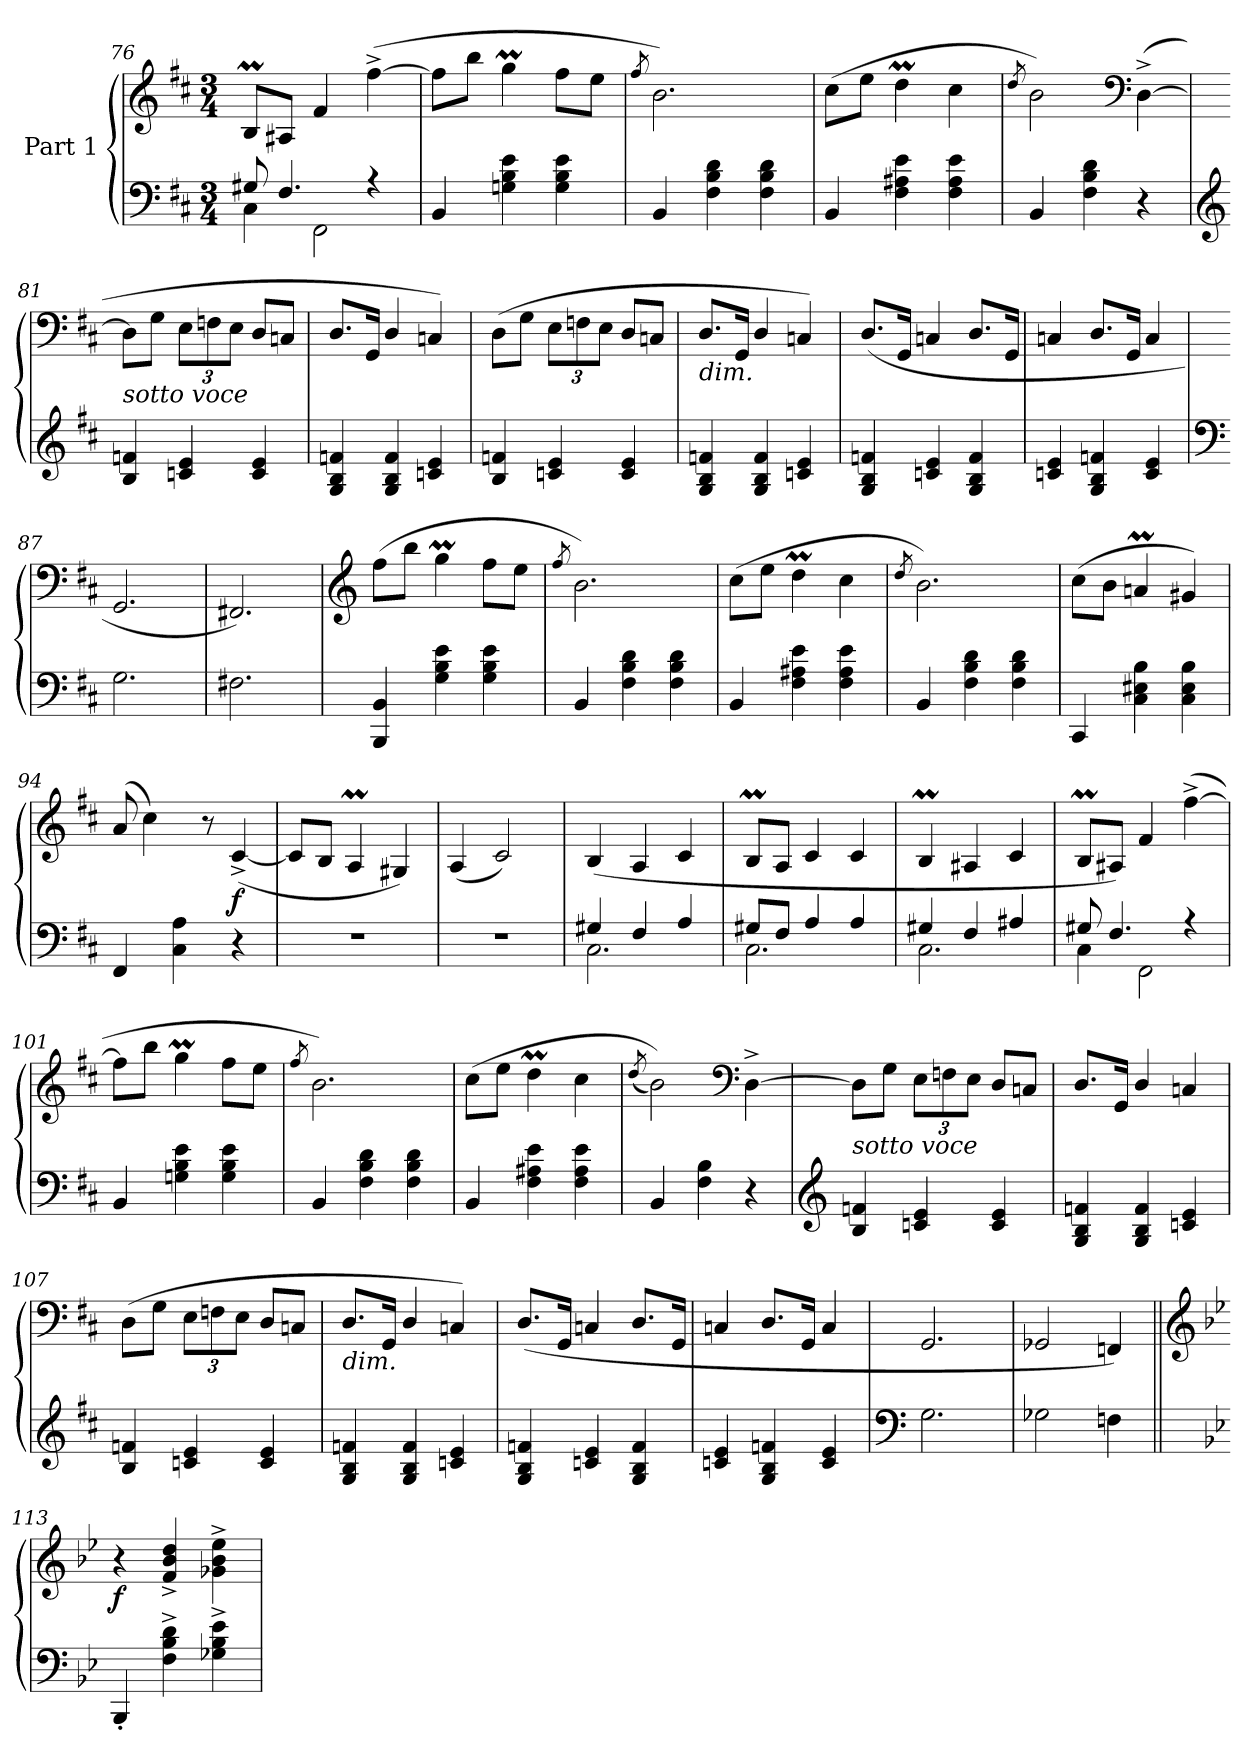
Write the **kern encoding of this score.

**kern	**kern	**dynam
*part1	*part1	*part1
*staff2	*staff1	*staff1/2
*I"Part 1	*	*
*clefF4	*clefG2	*
*k[f#c#]	*k[f#c#]	*
*M3/4	*M3/4	*
=76	=76	=76
*^	*	*
8G#X/	4C#\	8BM/L	.
4.F#/	.	8A#X/J	.
.	2FF#<\	4f#/	.
4r	.	(>[4ff#^\	.
*v	*v	*	*
=77	=77	=77
4BB/	8ff#\L]	.
.	8bb\J	.
4Gn\ 4B\ 4e\	4ggM\	.
4G\ 4B\ 4e\	8ff#\L	.
.	8ee\J	.
=78	=78	=78
.	8qff#/	.
4BB/	2.b\)	.
4F#\ 4B\ 4d\	.	.
4F#\ 4B\ 4d\	.	.
!!LO:PB:g=z
=79	=79	=79
4BB/	(>8cc#\L	.
.	8ee\J	.
4F#\ 4A#X\ 4e\	4ddM\	.
4F#\ 4A#\ 4e\	4cc#\	.
=80	=80	=80
.	8qdd/	.
4BB/	2b\)	.
4F#\ 4B\ 4d\	.	.
*	*clefF4	*
4r	(>[4D^\	.
=81	=81	=81
*clefG2	*	*
!	!LO:TX:b:i:t=sotto voce	!
4B/ 4fn/	8D\L]	.
.	8G\J	.
*	*Xbrackettup	*
4cn/ 4e/	12E\L	.
.	12Fn\	.
.	12E\J	.
4c/< 4e/<	8D/L	.
.	8Cn/J	.
=82	=82	=82
4G/ 4B/ 4fn/	8.D/L	.
.	16GG/Jk	.
4G/ 4B/ 4f/	4D/	.
4cn/ 4e/	4Cn/)	.
=83	=83	=83
4B/ 4fn/	(>8D\L	.
.	8G\J	.
4cn/ 4e/	12E\L	.
.	12Fn\	.
.	12E\J	.
4c/ 4e/	8D/L	.
.	8Cn/J	.
=84	=84	=84
!	!LO:TX:b:i:t=dim.	!
4G/ 4B/ 4fn/	8.D/L	.
.	16GG/Jk	.
4G/ 4B/ 4f/	4D/	.
4cn/ 4e/	4Cn/)	.
!!LO:LB:g=z
=85	=85	=85
4G/ 4B/ 4fn/	(>8.D/L	.
.	16GG/Jk	.
4cn/ 4e/	4Cn/	.
4G/ 4B/ 4f/	8.D/L	.
.	16GG/Jk	.
=86	=86	=86
4cn/ 4e/	4Cn/	.
4G/ 4B/ 4fn/	8.D/L	.
.	16GG/Jk	.
4c/ 4e/	4C/	.
=87	=87	=87
*clefF4	*	*
2.G\	2.GG/	.
=88	=88	=88
2.F#X<\	2.FF#X/)	.
=89	=89	=89
*	*clefG2	*
4BBB/ 4BB/	(>8ff#\L	.
.	8bb\J	.
4G\ 4B\ 4e\	4ggM\	.
4G\ 4B\ 4e\	8ff#\L	.
.	8ee\J	.
=90	=90	=90
.	8qff#/	.
4BB/	2.b\)	.
4F#\ 4B\ 4d\	.	.
4F#\ 4B\ 4d\	.	.
=91	=91	=91
4BB/	(>8cc#\L	.
.	8ee\J	.
4F#\ 4A#X\ 4e\	4ddM\	.
4F#\ 4A#\ 4e\	4cc#\	.
=92	=92	=92
.	8qdd/	.
4BB/	2.b\)	.
4F#\ 4B\ 4d\	.	.
4F#\ 4B\ 4d\	.	.
!!LO:LB:g=z
=93	=93	=93
4CC#/	(>8cc#\L	.
.	8b\J	.
4C#\ 4E#X\ 4B\	4anM/	.
4C#\ 4E#\ 4B\	4g#X/)	.
=94	=94	=94
4FF#/	(>8a/	.
.	4cc#\)	.
4C#\ 4A\	.	.
.	8r	.
!	!	!LO:DY:b
4r	(>[4c#^/	f
=95	=95	=95
2.r	8c#/L]	.
.	8B/J	.
.	4AM/	.
.	4G#X/)	.
=96	=96	=96
2.r	(<4A/	.
.	2c#/)	.
=97	=97	=97
*^	*	*
4G#X/	2.C#\	(>4B/	.
4F#/	.	4A/	.
4A/	.	4c#/	.
=98	=98	=98	=98
8G#X/L	2.C#\	8BM/L	.
8F#/J	.	8A/J	.
4A/	.	4c#/	.
4A/	.	4c#/	.
=99	=99	=99	=99
4G#X/	2.C#\	4BM/	.
4F#/	.	4A#X/	.
4A#X/	.	4c#/	.
!!LO:LB:g=z
=100	=100	=100	=100
8G#X/	4C#\	8BM/L	.
4.F#/	.	8A#X/J)	.
.	2FF#<\	4f#/	.
4r	.	(>[4ff#^\	.
*v	*v	*	*
=101	=101	=101
4BB/	8ff#\L]	.
.	8bb\J	.
4Gn\ 4B\ 4e\	4ggM\	.
4G\ 4B\ 4e\	8ff#\L	.
.	8ee\J	.
=102	=102	=102
.	8qff#/	.
4BB/	2.b\)	.
4F#\ 4B\ 4d\	.	.
4F#\ 4B\ 4d\	.	.
=103	=103	=103
4BB/	(>8cc#\L	.
.	8ee\J	.
4F#\ 4A#X\ 4e\	4ddM\	.
4F#\ 4A#\ 4e\	4cc#\	.
=104	=104	=104
.	(<8qdd/	.
4BB/	2b\))	.
4F#\ 4B\	.	.
*	*clefF4	*
4r	[4D^\	.
=105	=105	=105
*clefG2	*	*
!	!LO:TX:b:i:t=sotto voce	!
4B/ 4fn/	8D\L]	.
.	8G\J	.
4cn/ 4e/	12E\L	.
.	12Fn\	.
.	12E\J	.
4c/< 4e/<	8D/L	.
.	8Cn/J	.
!!LO:LB:g=z
=106	=106	=106
4G/ 4B/ 4fn/	8.D/L	.
.	16GG/Jk	.
4G/ 4B/ 4f/	4D/	.
4cn/ 4e/	4Cn/	.
=107	=107	=107
4B/ 4fn/	(>8D\L	.
.	8G\J	.
4cn/ 4e/	12E\L	.
.	12Fn\	.
.	12E\J	.
4c/ 4e/	8D/L	.
.	8Cn/J	.
=108	=108	=108
!	!LO:TX:b:i:t=dim.	!
4G/ 4B/ 4fn/	8.D/L	.
.	16GG/Jk	.
4G/ 4B/ 4f/	4D/	.
4cn/ 4e/	4Cn/)	.
=109	=109	=109
4G/ 4B/ 4fn/	(>8.D/L	.
.	16GG/Jk	.
4cn/ 4e/	4Cn/	.
4G/ 4B/ 4f/	8.D/L	.
.	16GG/Jk	.
=110	=110	=110
4cn/ 4e/	4Cn/	.
4G/ 4B/ 4fn/	8.D/L	.
.	16GG/Jk	.
4c/ 4e/	4C/	.
=111	=111	=111
*clefF4	*	*
2.G\	2.GG/	.
=112	=112	=112
2G-X\	2GG-X/	.
4Fn\	4FFn/)	.
!!LO:LB:g=z
=113||	=113||	=113||
*	*clefG2	*
*k[b-e-]	*k[b-e-]	*
!	!	!LO:DY:b
4BBB-'/	4r	f
4F\^ 4B-\^ 4d\^	4f/^ 4b-/^ 4dd/^	.
4G-X\^ 4B-\^ 4e-\^	4g-X\^ 4b-\^ 4ee-\^	.
=	=	=
*-	*-	*-
